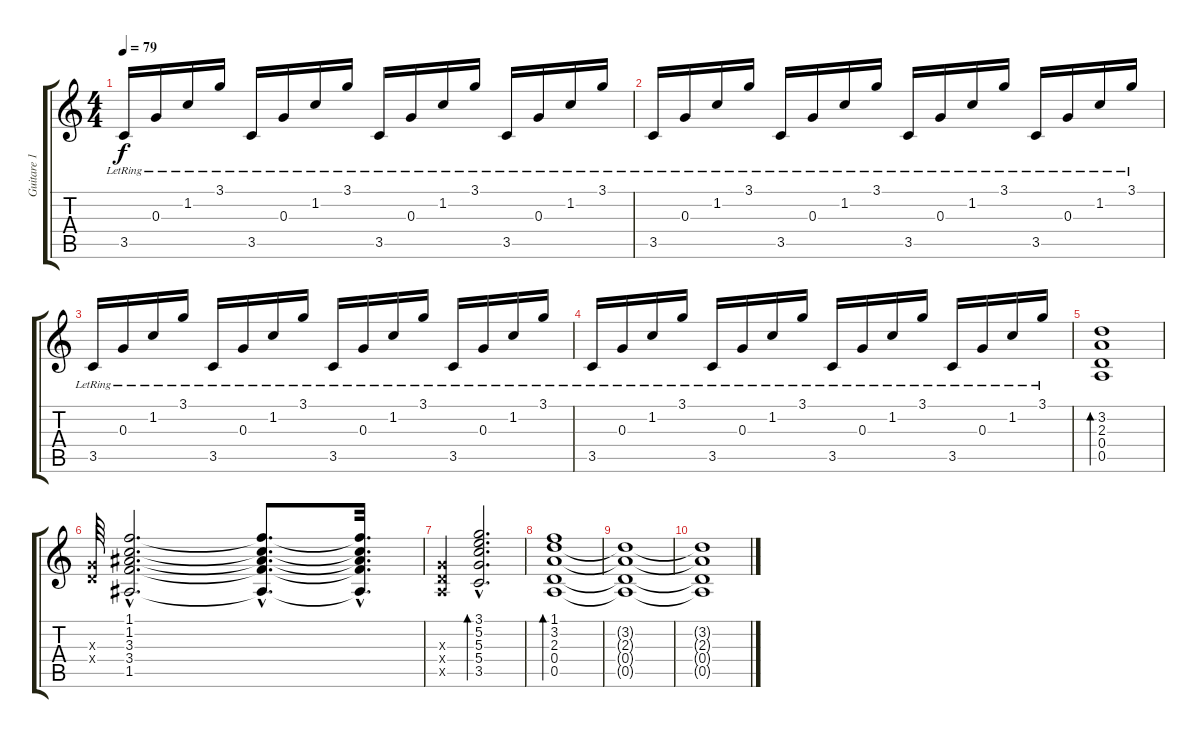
\track ("Guitare 1" "Guitare 1") {instrument acousticguitarnylon}
\staff {score tabs}
\tuning (E4 B3 G3 D3 A2 E2) {hide}
\ts (4 4)
\tempo 79
\clef g2
\ks c
3.5{lr}.16{dy f} 0.3{lr}.16 1.2{lr}.16 3.1{lr}.16 3.5{lr}.16 0.3{lr}.16 1.2{lr}.16 3.1{lr}.16 3.5{lr}.16 0.3{lr}.16 1.2{lr}.16 3.1{lr}.16 3.5{lr}.16 0.3{lr}.16 1.2{lr}.16 3.1{lr}.16 |
3.5{lr}.16 0.3{lr}.16 1.2{lr}.16 3.1{lr}.16 3.5{lr}.16 0.3{lr}.16 1.2{lr}.16 3.1{lr}.16 3.5{lr}.16 0.3{lr}.16 1.2{lr}.16 3.1{lr}.16 3.5{lr}.16 0.3{lr}.16 1.2{lr}.16 3.1{lr}.16 |
3.5{lr}.16 0.3{lr}.16 1.2{lr}.16 3.1{lr}.16 3.5{lr}.16 0.3{lr}.16 1.2{lr}.16 3.1{lr}.16 3.5{lr}.16 0.3{lr}.16 1.2{lr}.16 3.1{lr}.16 3.5{lr}.16 0.3{lr}.16 1.2{lr}.16 3.1{lr}.16 |
3.5{lr}.16 0.3{lr}.16 1.2{lr}.16 3.1{lr}.16 3.5{lr}.16 0.3{lr}.16 1.2{lr}.16 3.1{lr}.16 3.5{lr}.16 0.3{lr}.16 1.2{lr}.16 3.1{lr}.16 3.5{lr}.16 0.3{lr}.16 1.2{lr}.16 3.1{lr}.16 |
(3.2 2.3 0.4 0.5).1{bd 60} |
(0.3{x} 0.4{x}).64 (1.1{hac} 1.2{hac} 3.3{hac} 3.4{hac} 1.5{hac}).2{d} (1.1{hac t} 1.2{hac t} 3.3{hac t} 3.4{hac t} 1.5{hac t}).8{d} (1.1{hac t} 1.2{hac t} 3.3{hac t} 3.4{hac t} 1.5{hac t}).32{d} |
(0.3{x} 0.4{x} 0.5{x}).4 (3.1{hac} 5.2{hac} 5.3{hac} 5.4{hac} 3.5{hac}).2{d bd 120} |
(1.1 3.2 2.3 0.4 0.5).1{bd 120} |
(3.2{t} 2.3{t} 0.4{t} 0.5{t}).1 |
(3.2{t} 2.3{t} 0.4{t} 0.5{t}).1
